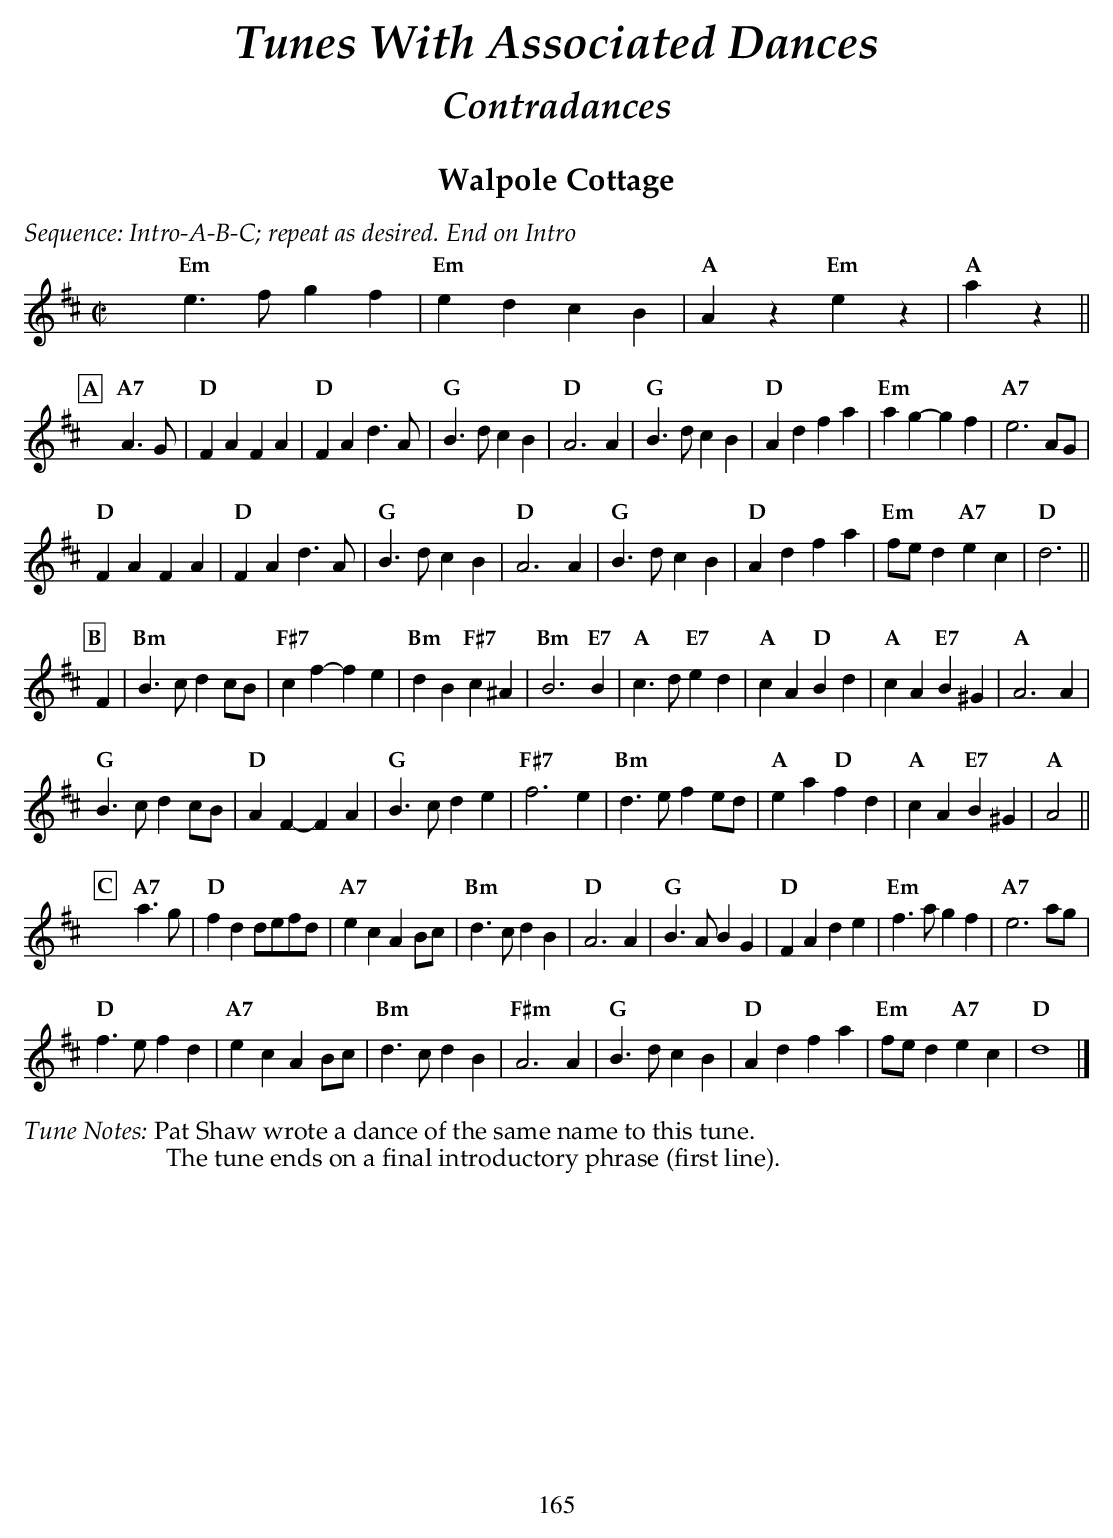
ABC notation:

X:1
T:Walpole Cottage
M:C|
L:1/4
K:D
%%text $2Sequence: Intro-A-B-C; repeat as desired. End on Intro$0
yyyy "Em" e>f gf | "Em" ed cB | "A" Az "Em" ez | "A" az ||
P:A
yy "A7" A>G |\
"D"  FA  FA | "D" FA d>A | "G"  B>d cB | "D"  A3 A |\
"G"  B>d cB | "D" Ad fa  | "Em" ag- gf | "A7" e3 A/2G/2 |
"D"  FA  FA | "D" FA d>A | "G"  B>d cB | "D"  A3 A |\
"G"  B>d cB | "D" Ad fa  | "Em" f/2e/2d "A7" ec | "D" d3 ||
P:B
F |\
"Bm" B>c dc/2B/2 | "F#7" cf-   fe | "Bm" dB "F#7" c^A | "Bm"  B3 "E7" B |\
"A"  c>d "E7" ed | "A"   cA "D" Bd | "A"  cA "E7"  B^G | "A"   A3 A |
"G"  B>c dc/2B/2 | "D"   AF-    FA | "G"  B>c      de  | "F#7" f3 e |\
"Bm" d>e fe/2d/2 | "A"   ea "D" fd | "A"  cA "E7"  B^G | "A"   A2  ||
P:C
y30"A7" a>g |\
"D"  fd d/2e/2f/2d/2 | "A7" ec AB/2c/2 | "Bm" d>c dB | "D" A3 A |\
"G"  B>A BG | "D"  FA de      | "Em" f>a gf | "A7"  e3 a/2g/2 |
"D"  f>e fd | "A7" ec AB/2c/2 | "Bm" d>c dB | "F#m" A3 A |\
"G"  B>d cB | "D"  Ad fa      | "Em" f/2e/2d  "A7"  ec   | "D" d4 |]
